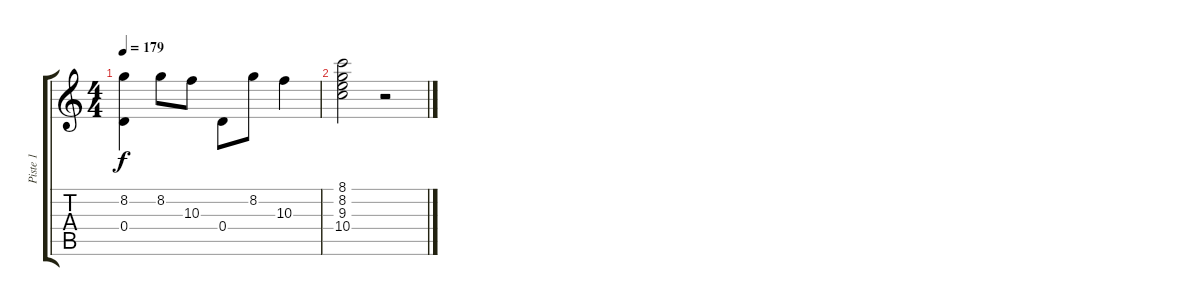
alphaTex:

\track ("Piste 1" "Piste 1") {instrument acousticguitarnylon}
\staff {score tabs}
\tuning (E4 B3 G3 D3 A2 E2) {hide}
\ts (4 4)
\tempo 179
\clef g2
\ks c
(8.2 0.4).4{dy f} 8.2.8 10.3.8 0.4.8 8.2.8 10.3.4 |
(8.1 8.2 9.3 10.4).2 r.2
